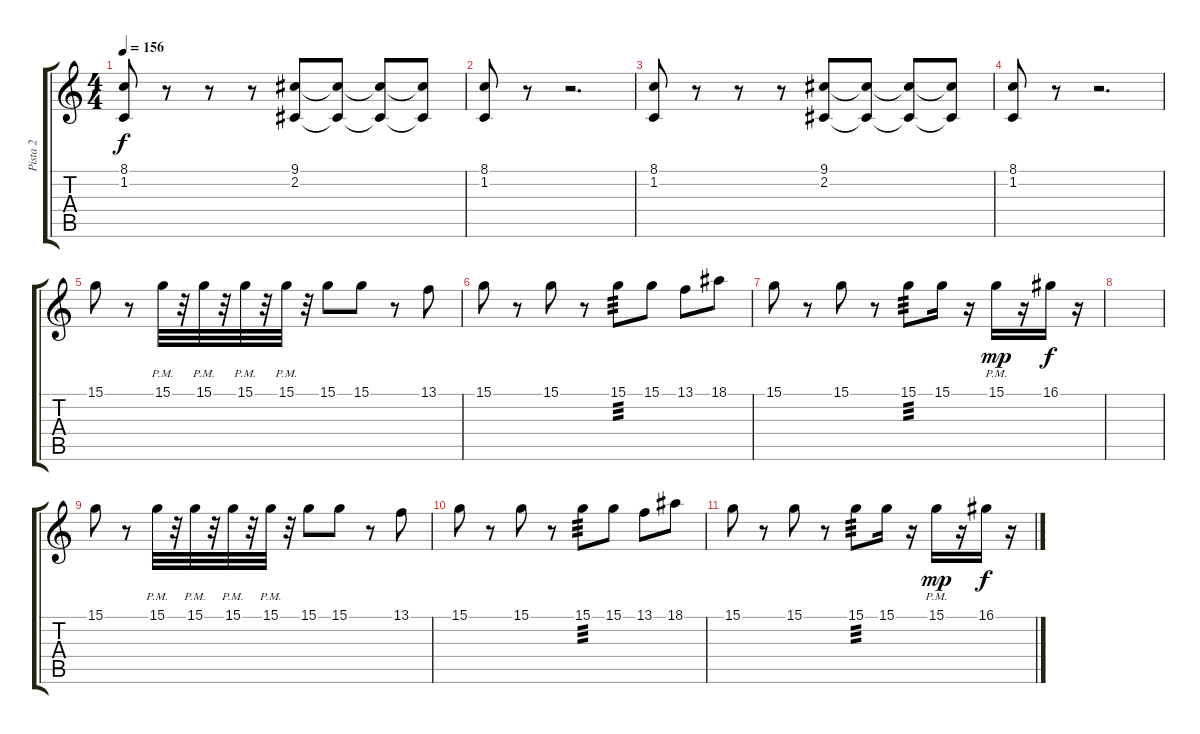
\track ("Pista 2" "Pista 2") {instrument choiraahs}
\staff {score tabs}
\tuning (E4 B3 G3 D3 A2 E2) {hide}
\ts (4 4)
\tempo 156
\clef g2
\ks c
(8.1 1.2).8{dy f} r.8 r.8 r.8 (9.1 2.2).8 (9.1{t} 2.2{t}).8 (9.1{t} 2.2{t}).8 (9.1{t} 2.2{t}).8 |
(8.1 1.2).8 r.8 r.2{d} |
(8.1 1.2).8 r.8 r.8 r.8 (9.1 2.2).8 (9.1{t} 2.2{t}).8 (9.1{t} 2.2{t}).8 (9.1{t} 2.2{t}).8 |
(8.1 1.2).8 r.8 r.2{d} |
15.1.8{volume 11 instrument lead4chiff} r.8 15.1{pm}.32 r.32 15.1{pm}.32 r.32 15.1{pm}.32 r.32 15.1{pm}.32 r.32 15.1.8 15.1.8 r.8 13.1.8 |
15.1.8 r.8 15.1.8 r.8 15.1.8{tp 3} 15.1.8 13.1.8 18.1.8 |
15.1.8 r.8 15.1.8 r.8 15.1.8{tp 3} 15.1.16 r.16 15.1{pm}.16{dy mp} r.16 16.1.16{dy f} r.16 |
|
15.1.8 r.8 15.1{pm}.32 r.32 15.1{pm}.32 r.32 15.1{pm}.32 r.32 15.1{pm}.32 r.32 15.1.8 15.1.8 r.8 13.1.8 |
15.1.8 r.8 15.1.8 r.8 15.1.8{tp 3} 15.1.8 13.1.8 18.1.8 |
15.1.8 r.8 15.1.8 r.8 15.1.8{tp 3} 15.1.16 r.16 15.1{pm}.16{dy mp} r.16 16.1.16{dy f} r.16
